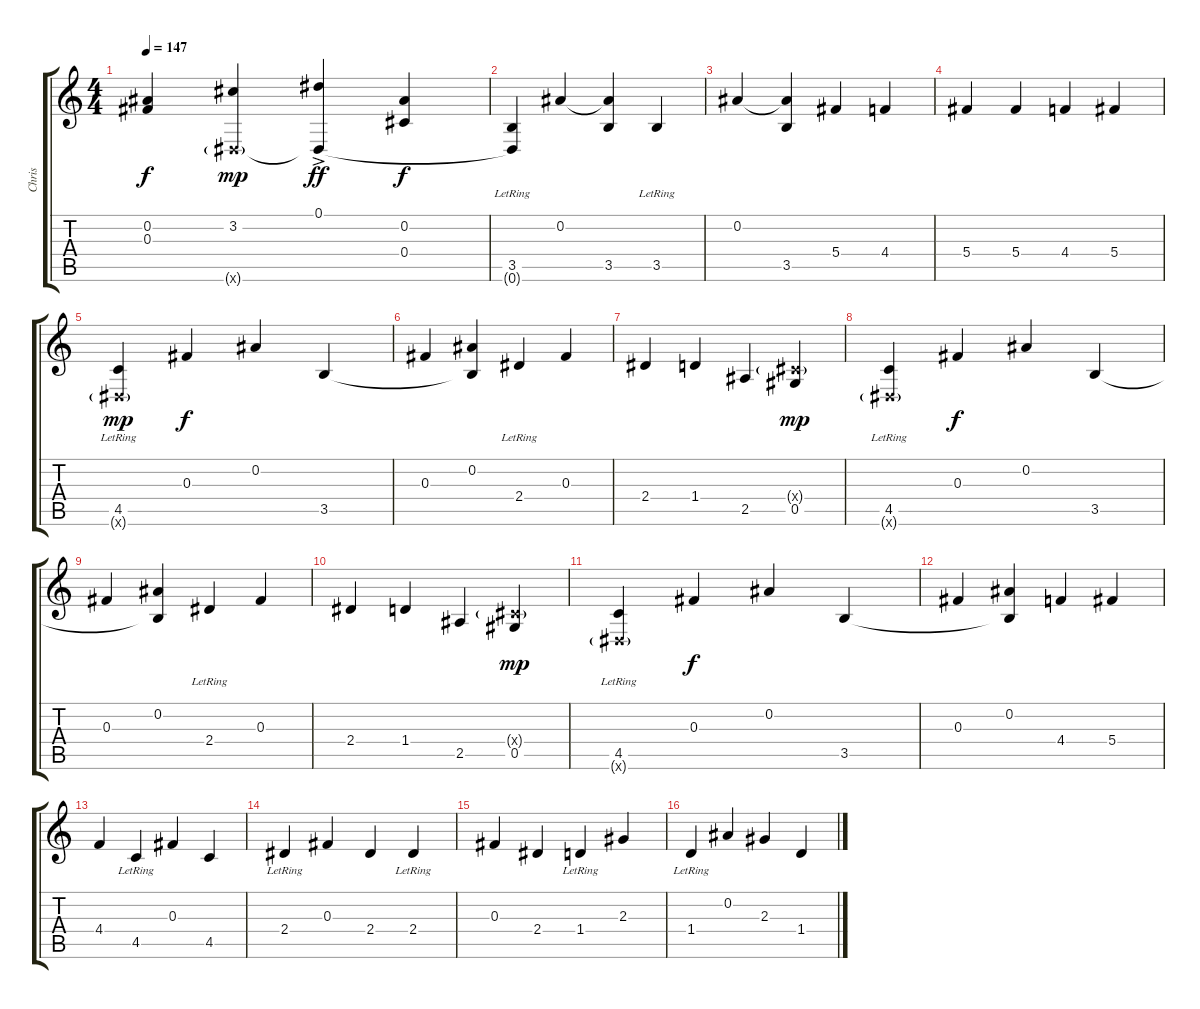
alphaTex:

\track ("Chris" "Chris") {instrument distortionguitar}
\staff {score tabs}
\tuning (Eb4 Bb3 Gb3 Db3 Ab2 Eb2) {hide}
\ts (4 4)
\tempo 147
\clef g2
\ks c
(0.2 0.3{t}).4{dy f} (3.2 0.6{g x}).4{dy mp} (0.1{ac} 0.6{t}).4{dy ff} (0.2 0.4{t}).4{dy f} |
(3.5{lr} 0.6{t}).4 0.2.4 (0.2{t} 3.5).4 3.5{lr}.4 |
0.2.4 (0.2{t} 3.5).4 5.4.4 4.4.4 |
5.4.4 5.4.4 4.4.4 5.4.4 |
(4.5{lr} 0.6{g x}).4{dy mp} 0.3.4{dy f} 0.2.4 3.5.4 |
0.3.4 (0.2 3.5{t}).4 2.4{lr}.4 0.3.4 |
2.4.4 1.4.4 2.5.4 (0.4{g x} 0.5).4{dy mp} |
(4.5{lr} 0.6{g x}).4 0.3.4{dy f} 0.2.4 3.5.4 |
0.3.4 (0.2 3.5{t}).4 2.4{lr}.4 0.3.4 |
2.4.4 1.4.4 2.5.4 (0.4{g x} 0.5).4{dy mp} |
(4.5{lr} 0.6{g x}).4 0.3.4{dy f} 0.2.4 3.5.4 |
0.3.4 (0.2 3.5{t}).4 4.4.4 5.4.4 |
4.4.4 4.5{lr}.4 0.3.4 4.5.4 |
2.4{lr}.4 0.3.4 2.4.4 2.4{lr}.4 |
0.3.4 2.4.4 1.4{lr}.4 2.3.4 |
1.4{lr}.4 0.2.4 2.3.4 1.4.4
